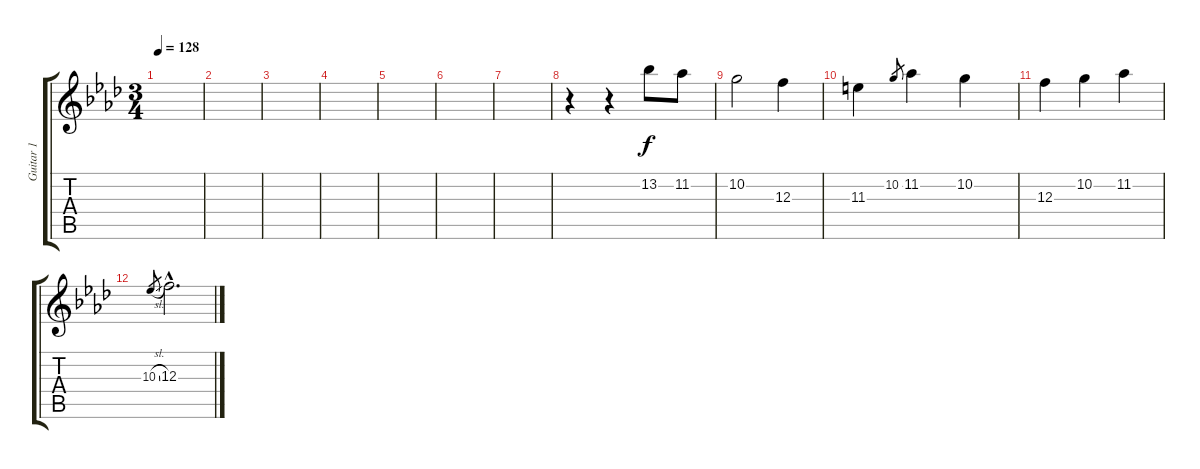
\track ("Guitar 1" "Guitar 1") {instrument acousticguitarsteel}
\staff {score tabs}
\tuning (D4 A3 F3 C3 G2 D2) {hide}
\ts (3 4)
\tempo 128
\clef g2
\ks fminor
|
|
|
|
|
|
|
r.4 r.4 13.2.8 11.2.8 |
10.2.2 12.3.4 |
11.3.4 10.2.8{gr} 11.2.4 10.2.4 |
12.3.4 10.2.4 11.2.4 |
10.3{sl}.8{gr} 12.3{hac}.2{d}
